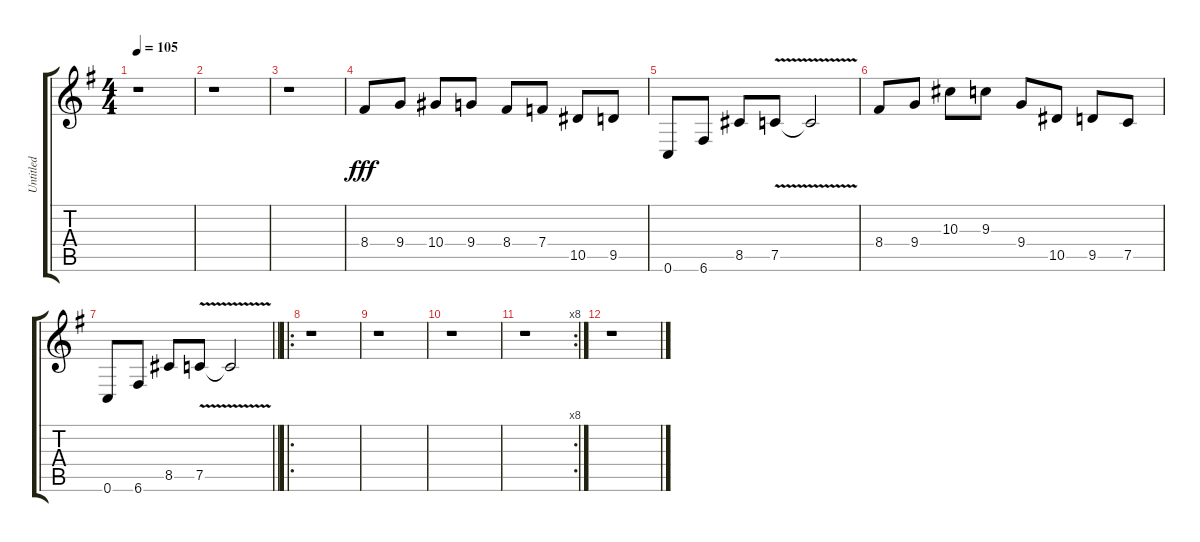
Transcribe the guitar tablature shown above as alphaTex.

\track ("Untitled" "Untitled") {instrument distortionguitar}
\staff {score tabs}
\tuning (C4 G3 Eb3 Bb2 F2 C2) {hide}
\ts (4 4)
\tempo 105
\clef g2
\ks g
r.1{dy fff} |
r.1 |
r.1 |
8.4.8 9.4.8 10.4.8 9.4.8 8.4.8 7.4.8 10.5.8 9.5.8 |
0.6.8 6.6.8 8.5.8 7.5{v}.8 7.5{v t}.2 |
8.4.8 9.4.8 10.3.8 9.3.8 9.4.8 10.5.8 9.5.8 7.5.8 |
\barLineRight lightlight
0.6.8 6.6.8 8.5.8 7.5{v}.8 7.5{v t}.2 |
\ro
r.1 |
r.1 |
r.1 |
\rc 8
r.1 |
r.1
